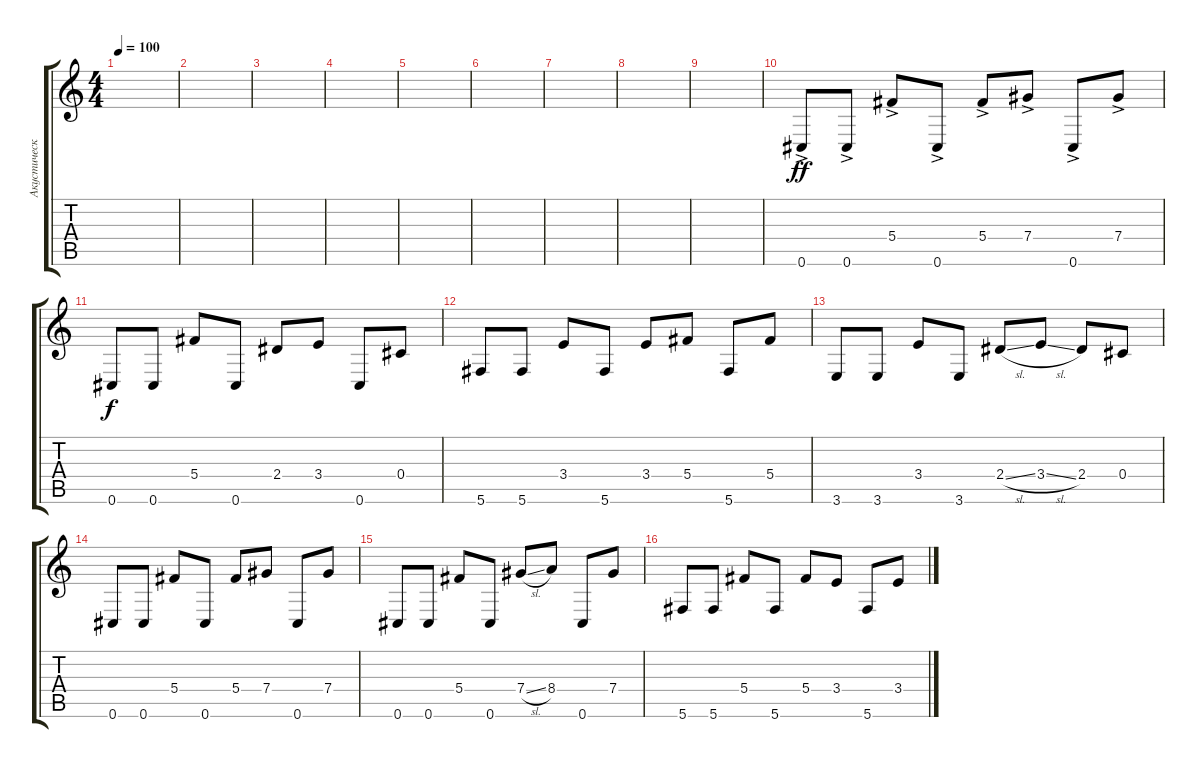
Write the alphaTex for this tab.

\track ("Акустическое вступление" "Акустическ") {instrument acousticguitarsteel}
\staff {score tabs}
\tuning (Gb4 Db4 Ab3 Db3 Ab2 Db2) {hide}
\ts (4 4)
\tempo 100
\clef g2
\ks c
|
|
|
|
|
|
|
|
|
0.6{ac}.8{dy ff} 0.6{ac}.8 5.4{ac}.8 0.6{ac}.8 5.4{ac}.8 7.4{ac}.8 0.6{ac}.8 7.4{ac}.8 |
0.6.8{dy f} 0.6.8 5.4.8 0.6.8 2.4.8 3.4.8 0.6.8 0.4.8 |
5.6.8 5.6.8 3.4.8 5.6.8 3.4.8 5.4.8 5.6.8 5.4.8 |
3.6.8 3.6.8 3.4.8 3.6.8 2.4{sl}.8 3.4{sl}.8 2.4.8 0.4.8 |
0.6.8 0.6.8 5.4.8 0.6.8 5.4.8 7.4.8 0.6.8 7.4.8 |
0.6.8 0.6.8 5.4.8 0.6.8 7.4{sl}.8 8.4.8 0.6.8 7.4.8 |
5.6.8 5.6.8 5.4.8 5.6.8 5.4.8 3.4.8 5.6.8 3.4.8
